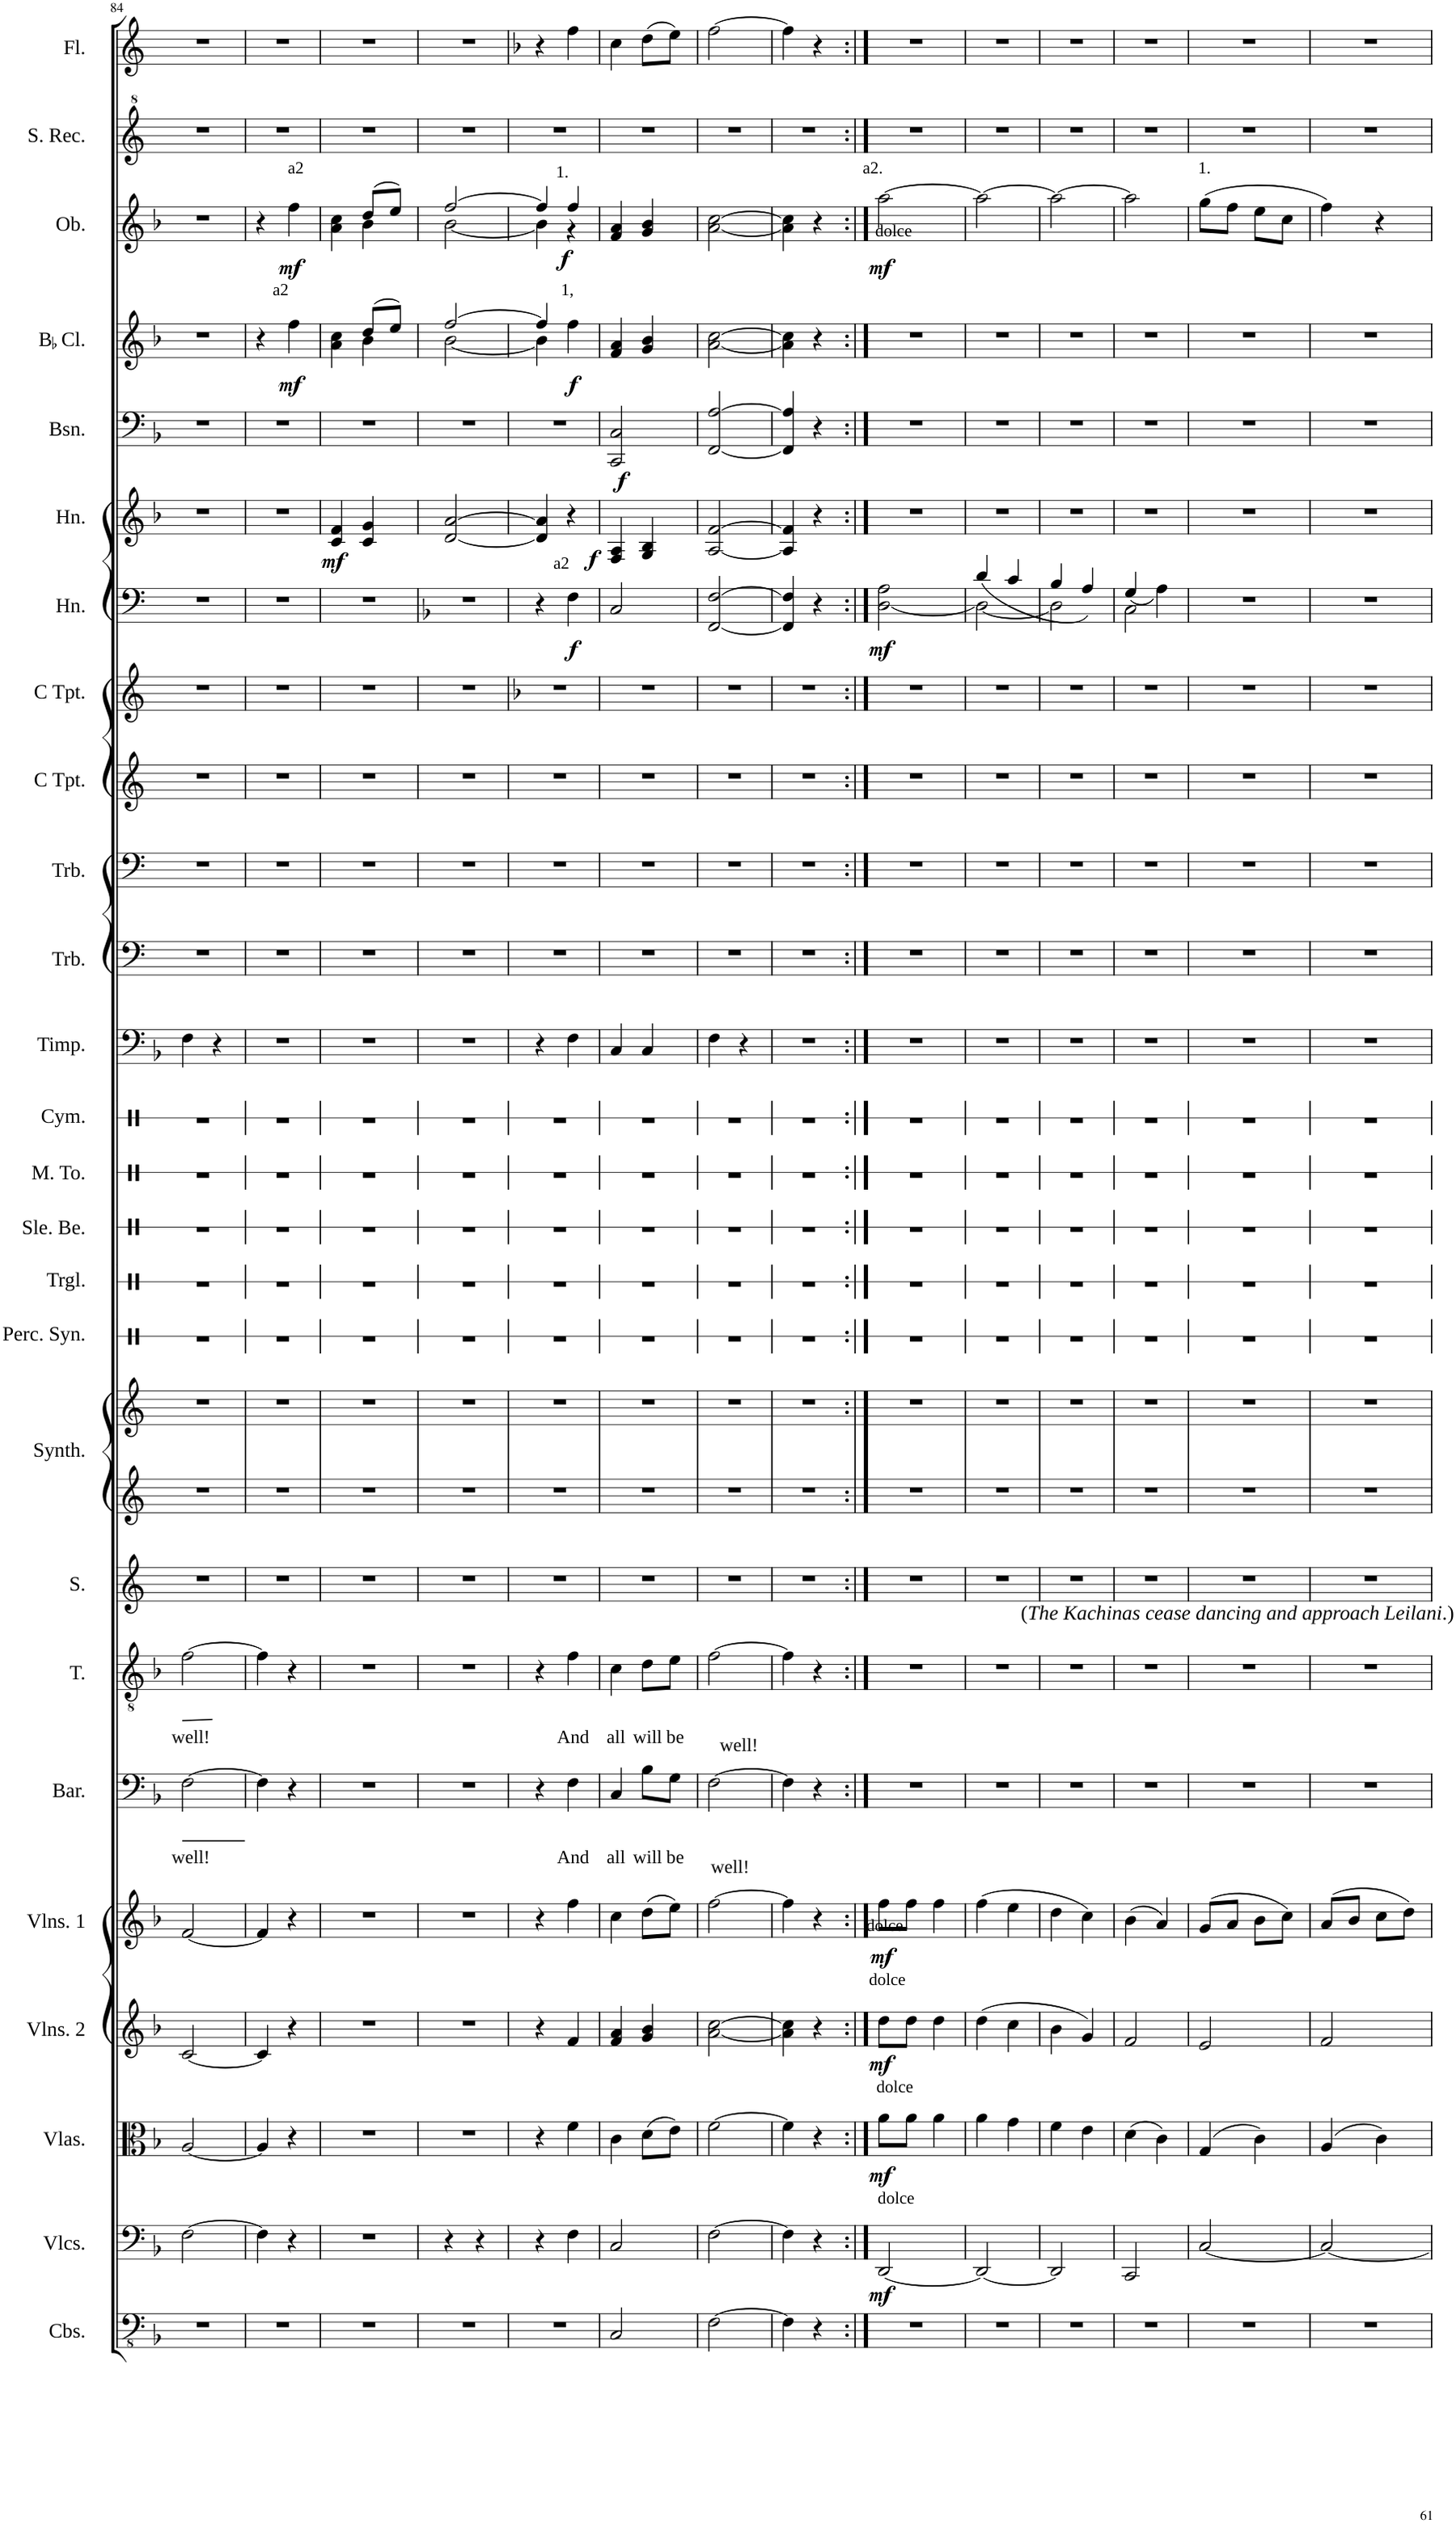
**kern	**kern	**dynam	**kern	**dynam	**kern	**dynam	**kern	**dynam	**kern	**text	**kern	**text	**kern	**kern	**kern	**kern	**kern	**kern	**kern	**kern	**kern	**kern	**kern	**kern	**kern	**kern	**dynam	**kern	**dynam	**kern	**dynam	**kern	**dynam	**kern	**dynam	**kern	**kern
*part26	*part25	*part25	*part24	*part24	*part23	*part23	*part22	*part22	*part21	*part21	*part20	*part20	*part19	*part18	*part18	*part17	*part16	*part15	*part14	*part13	*part12	*part11	*part10	*part9	*part8	*part7	*part7	*part6	*part6	*part5	*part5	*part4	*part4	*part3	*part3	*part2	*part1
*staff27	*staff26	*staff26	*staff25	*staff25	*staff24	*staff24	*staff23	*staff23	*staff22	*staff22	*staff21	*staff21	*staff20	*staff19	*staff18	*staff17	*staff16	*staff15	*staff14	*staff13	*staff12	*staff11	*staff10	*staff9	*staff8	*staff7	*staff7	*staff6	*staff6	*staff5	*staff5	*staff4	*staff4	*staff3	*staff3	*staff2	*staff1
*I"Contrabasses	*I"Violoncellos	*	*I"Violas	*	*I"Violins 2	*	*I"Violins 1	*	*I"Baritone	*	*I"Tenor	*	*I"Soprano	*I"Keyboard Synthesizer	*	*I"Percussion Synthesizer	*I"Triangle	*I"Sleigh Bells	*I"Mid Tom	*I"Cymbal	*I"Timpani	*I"Trombone	*I"Trombone	*I"C Trumpet	*I"C Trumpet	*I"Horn	*	*I"Horn	*	*I"Bassoon	*	*I"BaccidentalFlat Clarinet	*	*I"Oboe	*	*I"Soprano Recorder	*I"Flute
*I'Cbs.	*I'Vlcs.	*	*I'Vlas.	*	*I'Vlns. 2	*	*I'Vlns. 1	*	*I'Bar.	*	*I'T.	*	*I'S.	*I'Synth.	*	*I'Perc. Syn.	*I'Trgl.	*I'Sle. Be.	*I'M. To.	*I'Cym.	*I'Timp.	*I'Trb.	*I'Trb.	*I'C Tpt.	*I'C Tpt.	*I'Hn.	*	*I'Hn.	*	*I'Bsn.	*	*I'BaccidentalFlat Cl.	*	*I'Ob.	*	*I'S. Rec.	*I'Fl.
!!LO:PB:g=z
*clefFv4	*clefF4	*	*clefC3	*	*clefG2	*	*clefG2	*	*clefF4	*	*clefGv2	*	*clefG2	*clefG2	*clefG2	*clefX	*clefX	*clefX	*clefX	*clefX	*clefF4	*clefF4	*clefF4	*clefG2	*clefG2	*clefF4	*	*clefG2	*	*clefF4	*	*clefG2	*	*clefG2	*	*clefG^2	*clefG2
*	*	*	*	*	*	*	*	*	*	*	*	*	*	*	*	*	*	*	*	*	*	*	*	*	*	*ITrd4c7	*	*ITrd4c7	*	*	*	*ITrd1c2	*	*	*	*	*
*k[b-]	*k[b-]	*	*k[b-]	*	*k[b-]	*	*k[b-]	*	*k[b-]	*	*k[b-]	*	*k[]	*k[]	*k[]	*k[]	*k[]	*k[]	*k[]	*k[]	*k[b-]	*k[]	*k[]	*k[]	*k[]	*k[]	*	*k[b-]	*	*k[b-]	*	*k[b-]	*	*k[b-]	*	*k[]	*k[]
*M2/4	*M2/4	*	*M2/4	*	*M2/4	*	*M2/4	*	*M2/4	*	*M2/4	*	*M2/4	*M2/4	*M2/4	*M2/4	*M2/4	*M2/4	*M2/4	*M2/4	*M2/4	*M2/4	*M2/4	*M2/4	*M2/4	*M2/4	*	*M2/4	*	*M2/4	*	*M2/4	*	*M2/4	*	*M2/4	*M2/4
=84	=84	=84	=84	=84	=84	=84	=84	=84	=84	=84	=84	=84	=84	=84	=84	=84	=84	=84	=84	=84	=84	=84	=84	=84	=84	=84	=84	=84	=84	=84	=84	=84	=84	=84	=84	=84	=84
!	!	!	!	!	!	!	!	!	!	!LO:LY:b	!	!LO:LY:b	!	!	!	!	!	!	!	!	!	!	!	!	!	!	!	!	!	!	!	!	!	!	!	!	!
2r	[2F\	.	[2A/	.	[2c/	.	[2f/	.	[2F\	well!	[2f\	well!	2r	2r	2r	2r	2r	2r	2r	2r	4F\	2r	2r	2r	2r	2r	.	2r	.	2r	.	2r	.	2r	.	2r	2r
.	.	.	.	.	.	.	.	.	.	.	.	.	.	.	.	.	.	.	.	.	4r	.	.	.	.	.	.	.	.	.	.	.	.	.	.	.	.
=85	=85	=85	=85	=85	=85	=85	=85	=85	=85	=85	=85	=85	=85	=85	=85	=85	=85	=85	=85	=85	=85	=85	=85	=85	=85	=85	=85	=85	=85	=85	=85	=85	=85	=85	=85	=85	=85
2r	4F\]	.	4A/]	.	4c/]	.	4f/]	.	4F\]	.	4f\]	.	2r	2r	2r	2r	2r	2r	2r	2r	2r	2r	2r	2r	2r	2r	.	2r	.	2r	.	4r	.	4r	.	2r	2r
!	!	!	!	!	!	!	!	!	!	!	!	!	!	!	!	!	!	!	!	!	!	!	!	!	!	!	!	!	!	!	!	!	!	!LO:TX:a:t=a2	!	!	!
!	!	!	!	!	!	!	!	!	!	!	!	!	!	!	!	!	!	!	!	!	!	!	!	!	!	!	!	!	!	!	!	!LO:TX:a:t=a2	!	!	!	!	!
!	!	!	!	!	!	!	!	!	!	!	!	!	!	!	!	!	!	!	!	!	!	!	!	!	!	!	!	!	!	!	!	!	!LO:DY:b	!	!LO:DY:b	!	!
.	4r	.	4r	.	4r	.	4r	.	4r	.	4r	.	.	.	.	.	.	.	.	.	.	.	.	.	.	.	.	.	.	.	.	4ff\	mf	4ff\	mf	.	.
=86	=86	=86	=86	=86	=86	=86	=86	=86	=86	=86	=86	=86	=86	=86	=86	=86	=86	=86	=86	=86	=86	=86	=86	=86	=86	=86	=86	=86	=86	=86	=86	=86	=86	=86	=86	=86	=86
*	*	*	*	*	*	*	*	*	*	*	*	*	*	*	*	*	*	*	*	*	*	*	*	*	*	*	*	*	*	*	*	*^	*	*^	*	*	*
!	!	!	!	!	!	!	!	!	!	!	!	!	!	!	!	!	!	!	!	!	!	!	!	!	!	!	!	!	!LO:DY:b	!	!	!	!	!	!	!	!	!	!
2r	2r	.	2r	.	2r	.	2r	.	2r	.	2r	.	2r	2r	2r	2r	2r	2r	2r	2r	2r	2r	2r	2r	2r	2r	.	4c/ 4f/	mf	2r	.	4a\ 4cc\	4ryy	.	4a\ 4cc\	4ryy	.	2r	2r
.	.	.	.	.	.	.	.	.	.	.	.	.	.	.	.	.	.	.	.	.	.	.	.	.	.	.	.	4c/ 4g/	.	.	.	(8dd/L	4b-\	.	(8dd/L	4b-\	.	.	.
.	.	.	.	.	.	.	.	.	.	.	.	.	.	.	.	.	.	.	.	.	.	.	.	.	.	.	.	.	.	.	.	8ee/J)	.	.	8ee/J)	.	.	.	.
=87	=87	=87	=87	=87	=87	=87	=87	=87	=87	=87	=87	=87	=87	=87	=87	=87	=87	=87	=87	=87	=87	=87	=87	=87	=87	=87	=87	=87	=87	=87	=87	=87	=87	=87	=87	=87	=87	=87	=87
*	*	*	*	*	*	*	*	*	*	*	*	*	*	*	*	*	*	*	*	*	*	*	*	*	*	*k[b-]	*	*	*	*	*	*	*	*	*	*	*	*	*
2r	4r	.	2r	.	2r	.	2r	.	2r	.	2r	.	2r	2r	2r	2r	2r	2r	2r	2r	2r	2r	2r	2r	2r	2r	.	[2d/ [2a/	.	2r	.	[2ff/	[2b-\	.	[2ff/	[2b-\	.	2r	2r
.	4r	.	.	.	.	.	.	.	.	.	.	.	.	.	.	.	.	.	.	.	.	.	.	.	.	.	.	.	.	.	.	.	.	.	.	.	.	.	.
=88	=88	=88	=88	=88	=88	=88	=88	=88	=88	=88	=88	=88	=88	=88	=88	=88	=88	=88	=88	=88	=88	=88	=88	=88	=88	=88	=88	=88	=88	=88	=88	=88	=88	=88	=88	=88	=88	=88	=88
*	*	*	*	*	*	*	*	*	*	*	*	*	*	*	*	*	*	*	*	*	*	*	*	*	*k[b-]	*	*	*	*	*	*	*	*	*	*	*	*	*	*k[b-]
!	!	!	!	!	!	!	!	!	!	!	!	!	!	!	!	!	!	!	!	!	!	!	!	!	!	!LO:TX:a:t=a2	!	!	!	!	!	!	!	!	!	!	!	!	!
2r	4r	.	4r	.	4r	.	4r	.	4r	.	4r	.	2r	2r	2r	2r	2r	2r	2r	2r	4r	2r	2r	2r	2r	4r	.	4d/] 4a/]	.	2r	.	4ff/]	4b-\]	.	4ff/]	4b-\]	.	2r	4r
!	!	!	!	!	!	!	!	!	!	!	!	!	!	!	!	!	!	!	!	!	!	!	!	!	!	!	!	!	!	!	!	!	!	!	!LO:TX:a:t=1.	!	!	!	!
!	!	!	!	!	!	!	!	!	!	!	!	!	!	!	!	!	!	!	!	!	!	!	!	!	!	!	!	!	!	!	!	!LO:TX:a:t=1,	!	!	!	!	!	!	!
!	!	!	!	!	!	!	!	!	!	!LO:LY:b	!	!LO:LY:b	!	!	!	!	!	!	!	!	!	!	!	!	!	!	!LO:DY:b	!	!	!	!	!	!	!LO:DY:b	!	!	!LO:DY:b	!	!
.	4F\	.	4f\	.	4f/	.	4ff\	.	4F\	And	4f\	And	.	.	.	.	.	.	.	.	4F\	.	.	.	.	4F\	f	4r	.	.	.	4ff\	4ryy	f	4ff/	4r	f	.	4ff\
=89	=89	=89	=89	=89	=89	=89	=89	=89	=89	=89	=89	=89	=89	=89	=89	=89	=89	=89	=89	=89	=89	=89	=89	=89	=89	=89	=89	=89	=89	=89	=89	=89	=89	=89	=89	=89	=89	=89	=89
!	!	!	!	!	!	!	!	!	!	!LO:LY:b	!	!LO:LY:b	!	!	!	!	!	!	!	!	!	!	!	!	!	!	!	!	!LO:DY:b	!	!LO:DY:b	!	!	!	!	!	!	!	!
*	*	*	*	*	*	*	*	*	*	*	*	*	*	*	*	*	*	*	*	*	*	*	*	*	*	*	*	*	*	*	*	*v	*v	*	*	*	*	*	*
*	*	*	*	*	*	*	*	*	*	*	*	*	*	*	*	*	*	*	*	*	*	*	*	*	*	*	*	*	*	*	*	*	*	*v	*v	*	*	*
2CC/	2C/	.	4c\	.	4f/ 4a/	.	4cc\	.	4C/	all	4c\	all	2r	2r	2r	2r	2r	2r	2r	2r	4C/	2r	2r	2r	2r	2C/	.	4F/ 4A/	f	2CC/ 2C/	f	4f/ 4a/	.	4f/ 4a/	.	2r	4cc\
!	!	!	!	!	!	!	!	!	!	!LO:LY:b	!	!LO:LY:b	!	!	!	!	!	!	!	!	!	!	!	!	!	!	!	!	!	!	!	!	!	!	!	!	!
.	.	.	(8d\L	.	4g/ 4b-/	.	(8dd\L	.	8B-\L	will	8d\L	will	.	.	.	.	.	.	.	.	4C/	.	.	.	.	.	.	4G/ 4B-/	.	.	.	4g/ 4b-/	.	4g/ 4b-/	.	.	(8dd\L
!	!	!	!	!	!	!	!	!	!	!LO:LY:b	!	!LO:LY:b	!	!	!	!	!	!	!	!	!	!	!	!	!	!	!	!	!	!	!	!	!	!	!	!	!
.	.	.	8e\J)	.	.	.	8ee\J)	.	8G\J	be	8e\J	be	.	.	.	.	.	.	.	.	.	.	.	.	.	.	.	.	.	.	.	.	.	.	.	.	8ee\J)
=90	=90	=90	=90	=90	=90	=90	=90	=90	=90	=90	=90	=90	=90	=90	=90	=90	=90	=90	=90	=90	=90	=90	=90	=90	=90	=90	=90	=90	=90	=90	=90	=90	=90	=90	=90	=90	=90
!	!	!	!	!	!	!	!	!	!	!LO:LY:b	!	!LO:LY:b	!	!	!	!	!	!	!	!	!	!	!	!	!	!	!	!	!	!	!	!	!	!	!	!	!
[2FF\	[2F\	.	[2f\	.	[2a\ [2cc\	.	[2ff\	.	[2F\	well!	[2f\	well!	2r	2r	2r	2r	2r	2r	2r	2r	4F\	2r	2r	2r	2r	[2FF/ [2F/	.	[2A/ [2f/	.	[2FF/ [2A/	.	[2a\ [2cc\	.	[2a\ [2cc\	.	2r	[2ff\
.	.	.	.	.	.	.	.	.	.	.	.	.	.	.	.	.	.	.	.	.	4r	.	.	.	.	.	.	.	.	.	.	.	.	.	.	.	.
=91	=91	=91	=91	=91	=91	=91	=91	=91	=91	=91	=91	=91	=91	=91	=91	=91	=91	=91	=91	=91	=91	=91	=91	=91	=91	=91	=91	=91	=91	=91	=91	=91	=91	=91	=91	=91	=91
4FF\]	4F\]	.	4f\]	.	4a\] 4cc\]	.	4ff\]	.	4F\]	.	4f\]	.	2r	2r	2r	2r	2r	2r	2r	2r	2r	2r	2r	2r	2r	4FF/] 4F/]	.	4A/] 4f/]	.	4FF/] 4A/]	.	4a\] 4cc\]	.	4a\] 4cc\]	.	2r	4ff\]
4r	4r	.	4r	.	4r	.	4r	.	4r	.	4r	.	.	.	.	.	.	.	.	.	.	.	.	.	.	4r	.	4r	.	4r	.	4r	.	4r	.	.	4r
=92:|!	=92:|!	=92:|!	=92:|!	=92:|!	=92:|!	=92:|!	=92:|!	=92:|!	=92:|!	=92:|!	=92:|!	=92:|!	=92:|!	=92:|!	=92:|!	=92:|!	=92:|!	=92:|!	=92:|!	=92:|!	=92:|!	=92:|!	=92:|!	=92:|!	=92:|!	=92:|!	=92:|!	=92:|!	=92:|!	=92:|!	=92:|!	=92:|!	=92:|!	=92:|!	=92:|!	=92:|!	=92:|!
!	!	!	!	!	!	!	!	!	!	!	!	!	!	!	!	!	!	!	!	!	!	!	!	!	!	!	!	!	!	!	!	!	!	!LO:TX:a:t=dolce	!	!	!
!	!	!	!	!	!	!	!	!	!	!	!	!	!	!	!	!	!	!	!	!	!	!	!	!	!	!	!	!	!	!	!	!	!	!LO:TX:a:t=a2.	!	!	!
!	!	!	!	!	!	!	!LO:TX:a:t=dolce	!	!	!	!	!	!	!	!	!	!	!	!	!	!	!	!	!	!	!	!	!	!	!	!	!	!	!	!	!	!
!	!	!	!	!	!LO:TX:a:t=dolce	!	!	!	!	!	!	!	!	!	!	!	!	!	!	!	!	!	!	!	!	!	!	!	!	!	!	!	!	!	!	!	!
!	!	!	!LO:TX:a:t=dolce	!	!	!	!	!	!	!	!	!	!	!	!	!	!	!	!	!	!	!	!	!	!	!	!	!	!	!	!	!	!	!	!	!	!
!	!LO:TX:a:t=dolce	!	!	!	!	!	!	!	!	!	!	!	!	!	!	!	!	!	!	!	!	!	!	!	!	!	!	!	!	!	!	!	!	!	!	!	!
!	!	!LO:DY:b	!	!LO:DY:b	!	!LO:DY:b	!	!LO:DY:b	!	!	!	!	!	!	!	!	!	!	!	!	!	!	!	!	!	!	!LO:DY:b	!	!	!	!	!	!	!	!LO:DY:b	!	!
2r	[2DD/	mf	8a\L	mf	8dd\L	mf	8ff\L	mf	2r	.	2r	.	2r	2r	2r	2r	2r	2r	2r	2r	2r	2r	2r	2r	2r	[2D\ 2A\	mf	2r	.	2r	.	2r	.	[2aa\	mf	2r	2r
.	.	.	8a\J	.	8dd\J	.	8ff\J	.	.	.	.	.	.	.	.	.	.	.	.	.	.	.	.	.	.	.	.	.	.	.	.	.	.	.	.	.	.
.	.	.	4a\	.	4dd\	.	4ff\	.	.	.	.	.	.	.	.	.	.	.	.	.	.	.	.	.	.	.	.	.	.	.	.	.	.	.	.	.	.
=93	=93	=93	=93	=93	=93	=93	=93	=93	=93	=93	=93	=93	=93	=93	=93	=93	=93	=93	=93	=93	=93	=93	=93	=93	=93	=93	=93	=93	=93	=93	=93	=93	=93	=93	=93	=93	=93
*	*	*	*	*	*	*	*	*	*	*	*	*	*	*	*	*	*	*	*	*	*	*	*	*	*	*^	*	*	*	*	*	*	*	*	*	*	*
2r	2DD/_	.	4a\	.	(4dd\	.	(4ff\	.	2r	.	2r	.	2r	2r	2r	2r	2r	2r	2r	2r	2r	2r	2r	2r	2r	2D\_	(4d/	.	2r	.	2r	.	2r	.	2aa\_	.	2r	2r
.	.	.	4g\	.	4cc\	.	4ee\	.	.	.	.	.	.	.	.	.	.	.	.	.	.	.	.	.	.	.	4c/	.	.	.	.	.	.	.	.	.	.	.
=94	=94	=94	=94	=94	=94	=94	=94	=94	=94	=94	=94	=94	=94	=94	=94	=94	=94	=94	=94	=94	=94	=94	=94	=94	=94	=94	=94	=94	=94	=94	=94	=94	=94	=94	=94	=94	=94	=94
2r	2DD/]	.	4f\	.	4b-\	.	4dd\	.	2r	.	2r	.	2r	2r	2r	2r	2r	2r	2r	2r	2r	2r	2r	2r	2r	2D\]	4B-/	.	2r	.	2r	.	2r	.	2aa\_	.	2r	2r
.	.	.	4e\	.	4g/)	.	4cc\)	.	.	.	.	.	.	.	.	.	.	.	.	.	.	.	.	.	.	.	4A/)	.	.	.	.	.	.	.	.	.	.	.
=95	=95	=95	=95	=95	=95	=95	=95	=95	=95	=95	=95	=95	=95	=95	=95	=95	=95	=95	=95	=95	=95	=95	=95	=95	=95	=95	=95	=95	=95	=95	=95	=95	=95	=95	=95	=95	=95	=95
2r	2CC/	.	(4d\	.	2f/	.	(4b-\	.	2r	.	2r	.	2r	2r	2r	2r	2r	2r	2r	2r	2r	2r	2r	2r	2r	2C\	(4G/	.	2r	.	2r	.	2r	.	2aa\]	.	2r	2r
.	.	.	4c\)	.	.	.	4a/)	.	.	.	.	.	.	.	.	.	.	.	.	.	.	.	.	.	.	.	4A\)	.	.	.	.	.	.	.	.	.	.	.
=96	=96	=96	=96	=96	=96	=96	=96	=96	=96	=96	=96	=96	=96	=96	=96	=96	=96	=96	=96	=96	=96	=96	=96	=96	=96	=96	=96	=96	=96	=96	=96	=96	=96	=96	=96	=96	=96	=96
!	!	!	!	!	!	!	!	!	!	!	!	!	!	!	!	!	!	!	!	!	!	!	!	!	!	!	!	!	!	!	!	!	!	!	!LO:TX:a:t=1.	!	!	!
!	!	!	!	!	!	!	!	!	!	!	!LO:TX:a:t=(	!	!	!	!	!	!	!	!	!	!	!	!	!	!	!	!	!	!	!	!	!	!	!	!	!	!	!
!	!	!	!	!	!	!	!	!	!	!	!LO:TX:a:i:t=The Kachinas cease dancing and approach Leilani	!	!	!	!	!	!	!	!	!	!	!	!	!	!	!	!	!	!	!	!	!	!	!	!	!	!	!
!	!	!	!	!	!	!	!	!	!	!	!LO:TX:a:t=.)	!	!	!	!	!	!	!	!	!	!	!	!	!	!	!	!	!	!	!	!	!	!	!	!	!	!	!
*	*	*	*	*	*	*	*	*	*	*	*	*	*	*	*	*	*	*	*	*	*	*	*	*	*	*v	*v	*	*	*	*	*	*	*	*	*	*	*
2r	[2C/	.	(4G/	.	2e/	.	(8g/L	.	2r	.	2r	.	2r	2r	2r	2r	2r	2r	2r	2r	2r	2r	2r	2r	2r	2r	.	2r	.	2r	.	2r	.	(8gg\L	.	2r	2r
.	.	.	.	.	.	.	8a/J	.	.	.	.	.	.	.	.	.	.	.	.	.	.	.	.	.	.	.	.	.	.	.	.	.	.	8ff\J	.	.	.
.	.	.	4c\)	.	.	.	8b-\L	.	.	.	.	.	.	.	.	.	.	.	.	.	.	.	.	.	.	.	.	.	.	.	.	.	.	8ee\L	.	.	.
.	.	.	.	.	.	.	8cc\J)	.	.	.	.	.	.	.	.	.	.	.	.	.	.	.	.	.	.	.	.	.	.	.	.	.	.	8cc\J	.	.	.
=97	=97	=97	=97	=97	=97	=97	=97	=97	=97	=97	=97	=97	=97	=97	=97	=97	=97	=97	=97	=97	=97	=97	=97	=97	=97	=97	=97	=97	=97	=97	=97	=97	=97	=97	=97	=97	=97
2r	2C/_	.	(4A/	.	2f/	.	(8a/L	.	2r	.	2r	.	2r	2r	2r	2r	2r	2r	2r	2r	2r	2r	2r	2r	2r	2r	.	2r	.	2r	.	2r	.	4ff\)	.	2r	2r
.	.	.	.	.	.	.	8b-/J	.	.	.	.	.	.	.	.	.	.	.	.	.	.	.	.	.	.	.	.	.	.	.	.	.	.	.	.	.	.
.	.	.	4c\)	.	.	.	8cc\L	.	.	.	.	.	.	.	.	.	.	.	.	.	.	.	.	.	.	.	.	.	.	.	.	.	.	4r	.	.	.
.	.	.	.	.	.	.	8dd\J)	.	.	.	.	.	.	.	.	.	.	.	.	.	.	.	.	.	.	.	.	.	.	.	.	.	.	.	.	.	.
=	=	=	=	=	=	=	=	=	=	=	=	=	=	=	=	=	=	=	=	=	=	=	=	=	=	=	=	=	=	=	=	=	=	=	=	=	=
*-	*-	*-	*-	*-	*-	*-	*-	*-	*-	*-	*-	*-	*-	*-	*-	*-	*-	*-	*-	*-	*-	*-	*-	*-	*-	*-	*-	*-	*-	*-	*-	*-	*-	*-	*-	*-	*-
